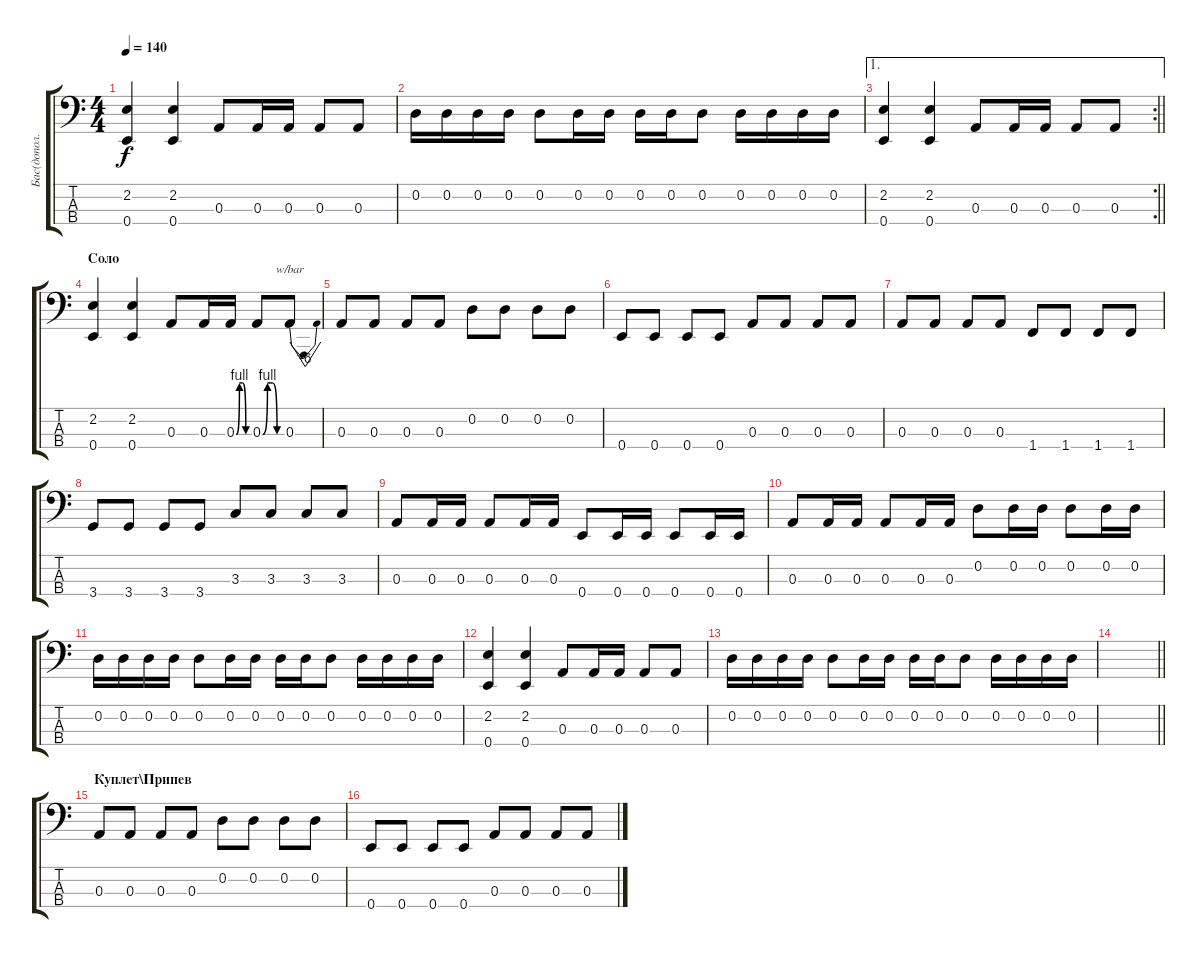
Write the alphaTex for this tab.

\track ("Бас(допол.)" "Бас(допол.") {instrument electricbassfinger}
\staff {score tabs}
\tuning (G2 D2 A1 E1) {hide}
\ts (4 4)
\tempo 140
\clef f4
\ks c
(2.2 0.4).4{dy f} (2.2 0.4).4 0.3.8 0.3.16 0.3.16 0.3.8 0.3.8 |
0.2.16 0.2.16 0.2.16 0.2.16 0.2.8 0.2.16 0.2.16 0.2.16 0.2.16 0.2.8 0.2.16 0.2.16 0.2.16 0.2.16 |
\ae 1
\rc 2
\barLineRight lightlight
(2.2 0.4).4 (2.2 0.4).4 0.3.8 0.3.16 0.3.16 0.3.8 0.3.8 |
\section ("" "Соло")
(2.2 0.4).4 (2.2 0.4).4 0.3.8{instrument slapbass2} 0.3.16 0.3{be (custom 0 0 15 4 30 4 45 0 60 0)}.16 0.3{be (custom 0 0 15 4 30 4 45 0 60 0)}.8 0.3.8{tbe (dip default 0 0 30 -24 60 0)} |
0.3.8{instrument electricbassfinger} 0.3.8 0.3.8 0.3.8 0.2.8 0.2.8 0.2.8 0.2.8 |
0.4.8 0.4.8 0.4.8 0.4.8 0.3.8 0.3.8 0.3.8 0.3.8 |
0.3.8 0.3.8 0.3.8 0.3.8 1.4.8 1.4.8 1.4.8 1.4.8 |
3.4.8 3.4.8 3.4.8 3.4.8 3.3.8 3.3.8 3.3.8 3.3.8 |
0.3.8 0.3.16 0.3.16 0.3.8 0.3.16 0.3.16 0.4.8 0.4.16 0.4.16 0.4.8 0.4.16 0.4.16 |
0.3.8 0.3.16 0.3.16 0.3.8 0.3.16 0.3.16 0.2.8 0.2.16 0.2.16 0.2.8 0.2.16 0.2.16 |
0.2.16 0.2.16 0.2.16 0.2.16 0.2.8 0.2.16 0.2.16 0.2.16 0.2.16 0.2.8 0.2.16 0.2.16 0.2.16 0.2.16 |
(2.2 0.4).4 (2.2 0.4).4 0.3.8 0.3.16 0.3.16 0.3.8 0.3.8 |
0.2.16 0.2.16 0.2.16 0.2.16 0.2.8 0.2.16 0.2.16 0.2.16 0.2.16 0.2.8 0.2.16 0.2.16 0.2.16 0.2.16 |
\barLineRight lightlight
|
\section ("" "Куплет\\Припев")
0.3.8 0.3.8 0.3.8 0.3.8 0.2.8 0.2.8 0.2.8 0.2.8 |
0.4.8 0.4.8 0.4.8 0.4.8 0.3.8 0.3.8 0.3.8 0.3.8
